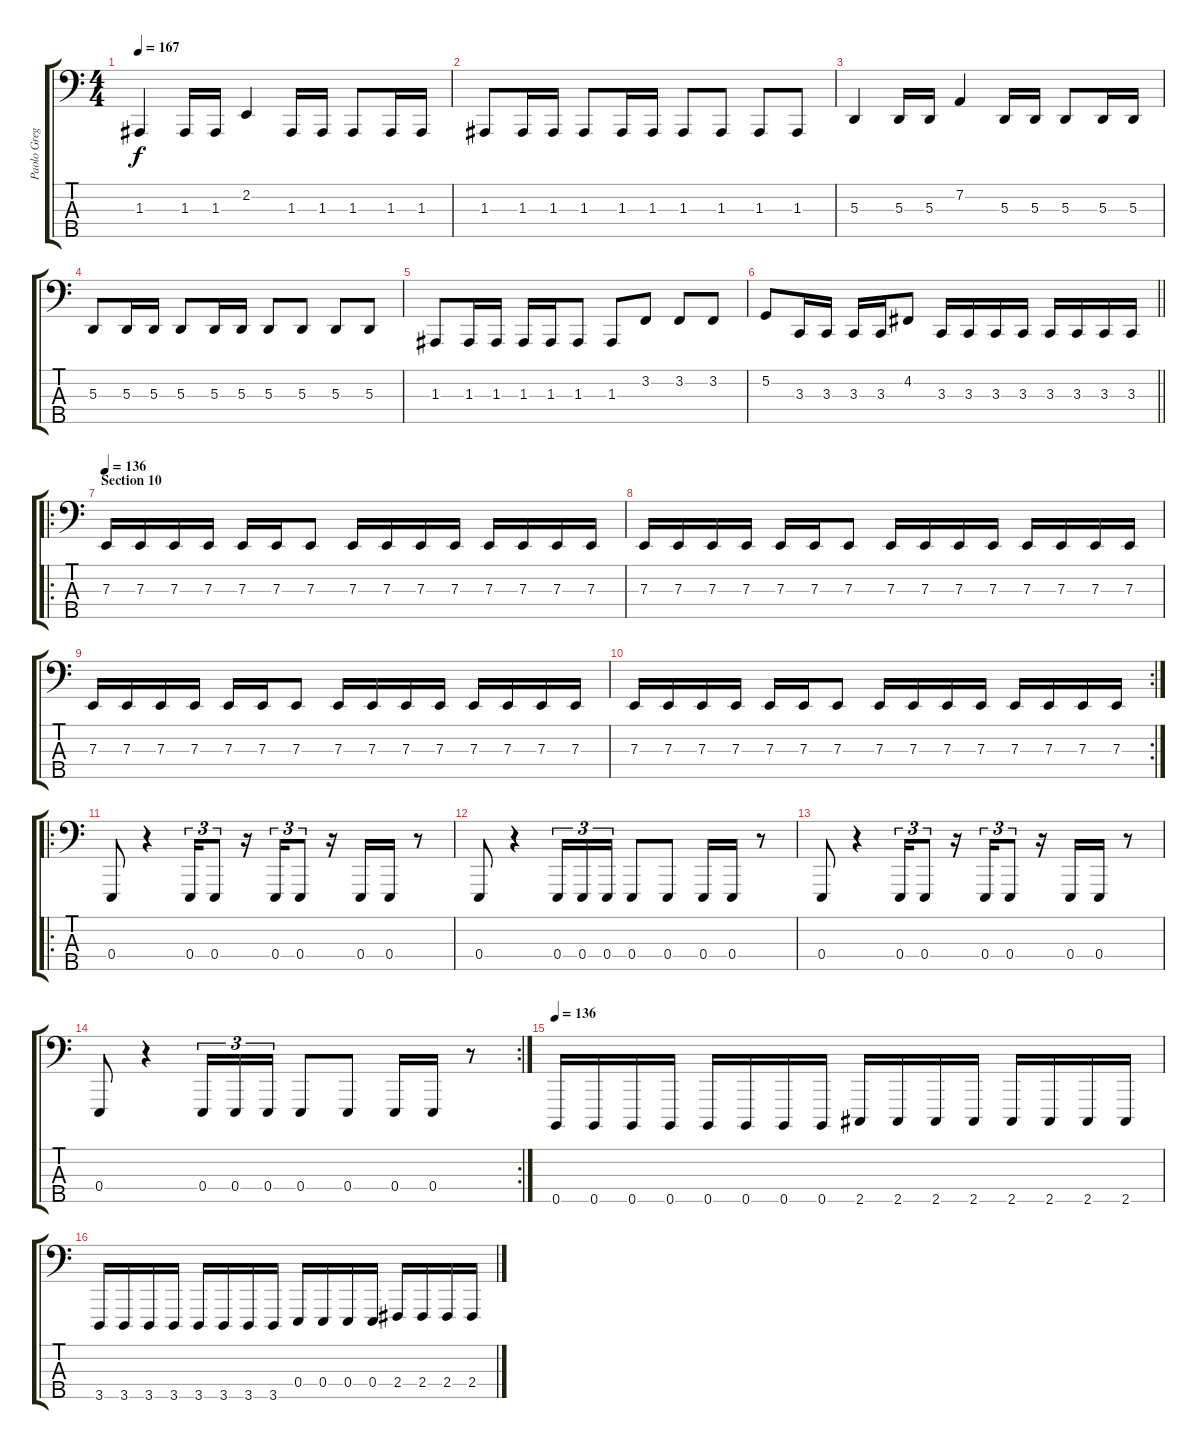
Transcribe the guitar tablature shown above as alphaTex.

\track ("Paolo Gregelotto" "Paolo Greg") {instrument clavinet}
\staff {score tabs}
\tuning (G2 D2 A1 E1 B0) {hide}
\ts (4 4)
\tempo 167
\clef f4
\ks c
1.3.4{dy f} 1.3.16 1.3.16 2.2.4 1.3.16 1.3.16 1.3.8 1.3.16 1.3.16 |
1.3.8 1.3.16 1.3.16 1.3.8 1.3.16 1.3.16 1.3.8 1.3.8 1.3.8 1.3.8 |
5.3.4 5.3.16 5.3.16 7.2.4 5.3.16 5.3.16 5.3.8 5.3.16 5.3.16 |
5.3.8 5.3.16 5.3.16 5.3.8 5.3.16 5.3.16 5.3.8 5.3.8 5.3.8 5.3.8 |
1.3.8 1.3.16 1.3.16 1.3.16 1.3.16 1.3.8 1.3.8 3.2.8 3.2.8 3.2.8 |
\barLineRight lightlight
5.2.8 3.3.16 3.3.16 3.3.16 3.3.16 4.2.8 3.3.16 3.3.16 3.3.16 3.3.16 3.3.16 3.3.16 3.3.16 3.3.16 |
\ro
\section ("" "Section 10")
\tempo 136
7.3.16 7.3.16 7.3.16 7.3.16 7.3.16 7.3.16 7.3.8 7.3.16 7.3.16 7.3.16 7.3.16 7.3.16 7.3.16 7.3.16 7.3.16 |
7.3.16 7.3.16 7.3.16 7.3.16 7.3.16 7.3.16 7.3.8 7.3.16 7.3.16 7.3.16 7.3.16 7.3.16 7.3.16 7.3.16 7.3.16 |
7.3.16 7.3.16 7.3.16 7.3.16 7.3.16 7.3.16 7.3.8 7.3.16 7.3.16 7.3.16 7.3.16 7.3.16 7.3.16 7.3.16 7.3.16 |
\rc 2
7.3.16 7.3.16 7.3.16 7.3.16 7.3.16 7.3.16 7.3.8 7.3.16 7.3.16 7.3.16 7.3.16 7.3.16 7.3.16 7.3.16 7.3.16 |
\ro
0.4.8 r.4 0.4.16{tu (3 2)} 0.4.8{tu (3 2)} r.16 0.4.16{tu (3 2)} 0.4.8{tu (3 2)} r.16 0.4.16 0.4.16 r.8 |
0.4.8 r.4 0.4.16{tu (3 2)} 0.4.16{tu (3 2)} 0.4.16{tu (3 2)} 0.4.8 0.4.8 0.4.16 0.4.16 r.8 |
0.4.8 r.4 0.4.16{tu (3 2)} 0.4.8{tu (3 2)} r.16 0.4.16{tu (3 2)} 0.4.8{tu (3 2)} r.16 0.4.16 0.4.16 r.8 |
\rc 2
0.4.8 r.4 0.4.16{tu (3 2)} 0.4.16{tu (3 2)} 0.4.16{tu (3 2)} 0.4.8 0.4.8 0.4.16 0.4.16 r.8 |
\tempo 136
0.5.16 0.5.16 0.5.16 0.5.16 0.5.16 0.5.16 0.5.16 0.5.16 2.5.16 2.5.16 2.5.16 2.5.16 2.5.16 2.5.16 2.5.16 2.5.16 |
3.5.16 3.5.16 3.5.16 3.5.16 3.5.16 3.5.16 3.5.16 3.5.16 0.4.16 0.4.16 0.4.16 0.4.16 2.4.16 2.4.16 2.4.16 2.4.16
